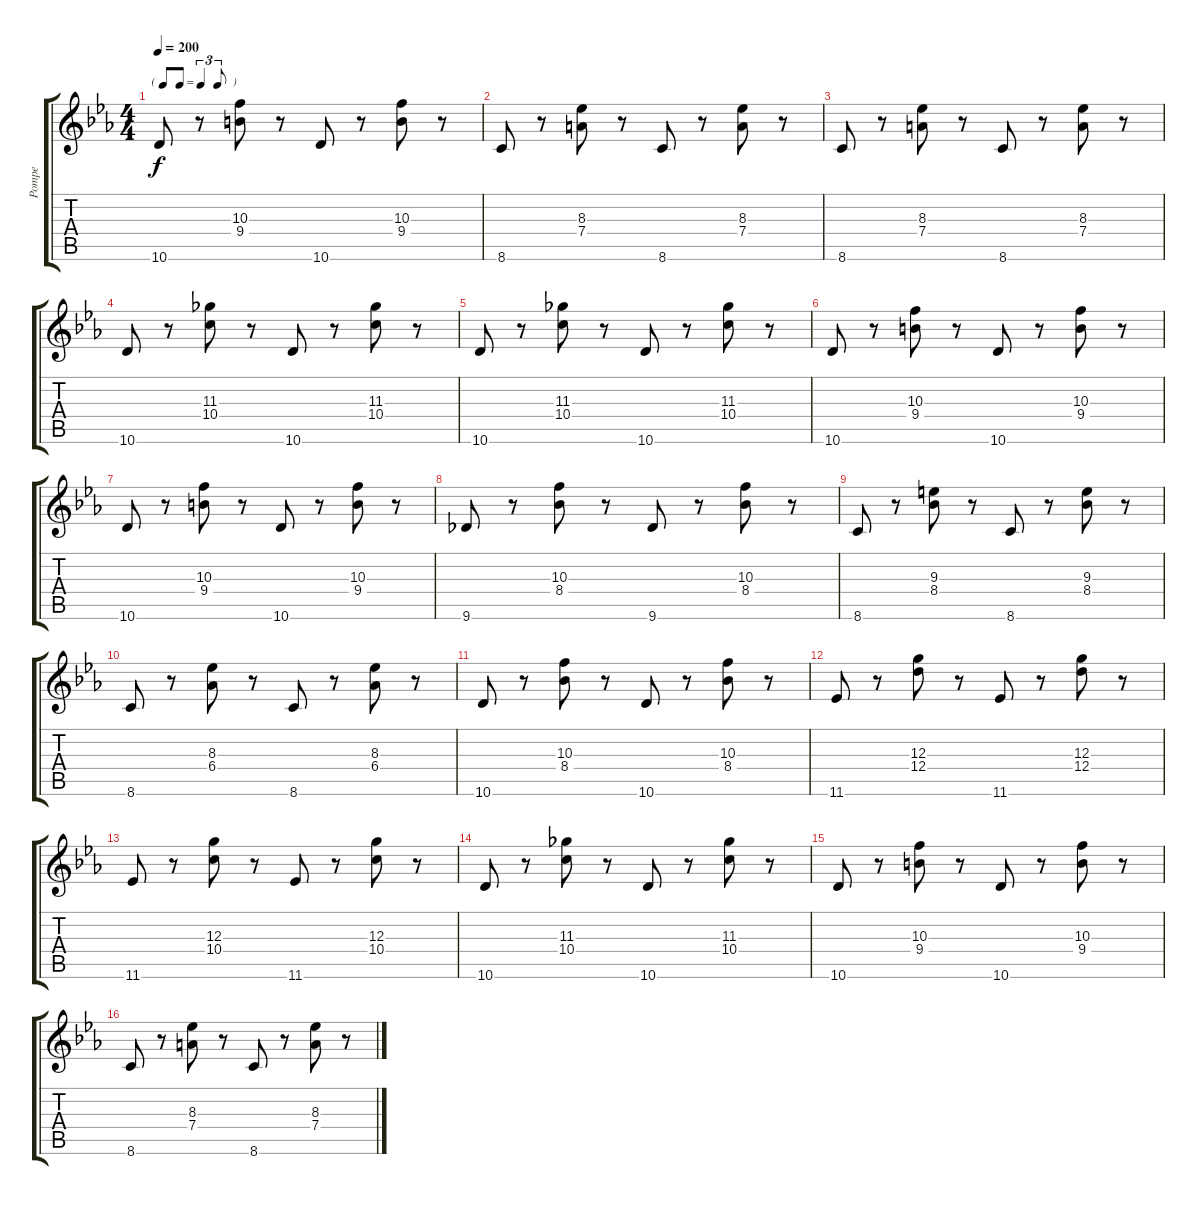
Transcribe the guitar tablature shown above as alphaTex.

\track ("Pompe" "Pompe") {instrument acousticguitarnylon}
\staff {score tabs}
\tuning (E4 B3 G3 D3 A2 E2) {hide}
\ts (4 4)
\tf triplet8th
\tempo 200
\clef g2
\ks cminor
10.6.8{dy f} r.8 (10.3 9.4).8 r.8 10.6.8 r.8 (10.3 9.4).8 r.8 |
8.6.8 r.8 (8.3 7.4).8 r.8 8.6.8 r.8 (8.3 7.4).8 r.8 |
8.6.8 r.8 (8.3 7.4).8 r.8 8.6.8 r.8 (8.3 7.4).8 r.8 |
10.6.8 r.8 (11.3 10.4).8 r.8 10.6.8 r.8 (11.3 10.4).8 r.8 |
10.6.8 r.8 (11.3 10.4).8 r.8 10.6.8 r.8 (11.3 10.4).8 r.8 |
10.6.8 r.8 (10.3 9.4).8 r.8 10.6.8 r.8 (10.3 9.4).8 r.8 |
10.6.8 r.8 (10.3 9.4).8 r.8 10.6.8 r.8 (10.3 9.4).8 r.8 |
9.6.8 r.8 (10.3 8.4).8 r.8 9.6.8 r.8 (10.3 8.4).8 r.8 |
8.6.8 r.8 (9.3 8.4).8 r.8 8.6.8 r.8 (9.3 8.4).8 r.8 |
8.6.8 r.8 (8.3 6.4).8 r.8 8.6.8 r.8 (8.3 6.4).8 r.8 |
10.6.8 r.8 (10.3 8.4).8 r.8 10.6.8 r.8 (10.3 8.4).8 r.8 |
11.6.8 r.8 (12.3 12.4).8 r.8 11.6.8 r.8 (12.3 12.4).8 r.8 |
11.6.8 r.8 (12.3 10.4).8 r.8 11.6.8 r.8 (12.3 10.4).8 r.8 |
10.6.8 r.8 (11.3 10.4).8 r.8 10.6.8 r.8 (11.3 10.4).8 r.8 |
10.6.8 r.8 (10.3 9.4).8 r.8 10.6.8 r.8 (10.3 9.4).8 r.8 |
8.6.8 r.8 (8.3 7.4).8 r.8 8.6.8 r.8 (8.3 7.4).8 r.8
